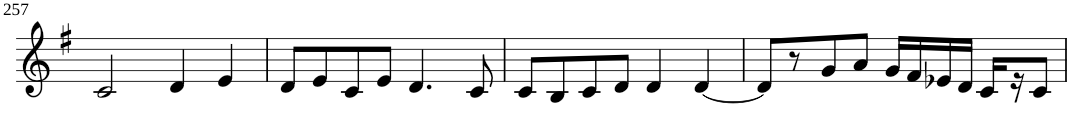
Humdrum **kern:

**kern
*part1
*staff1
*I"Violin
!!LO:PB:g=z
*clefG2
*k[f#]
*G:
*M4/4
=257
2c/
4d/
4e/
=258
8d/L
8e/
8c/
8e/J
4.d/
8c/
=259
8c/L
8B/
8c/
8d/J
4d/
[4d/
=260
8d/L]
8r
8g/
8a/J
16g/LL
16f#/
16e-X/
16d/JJ
16c/LL
16r
8c/J
=
*-
